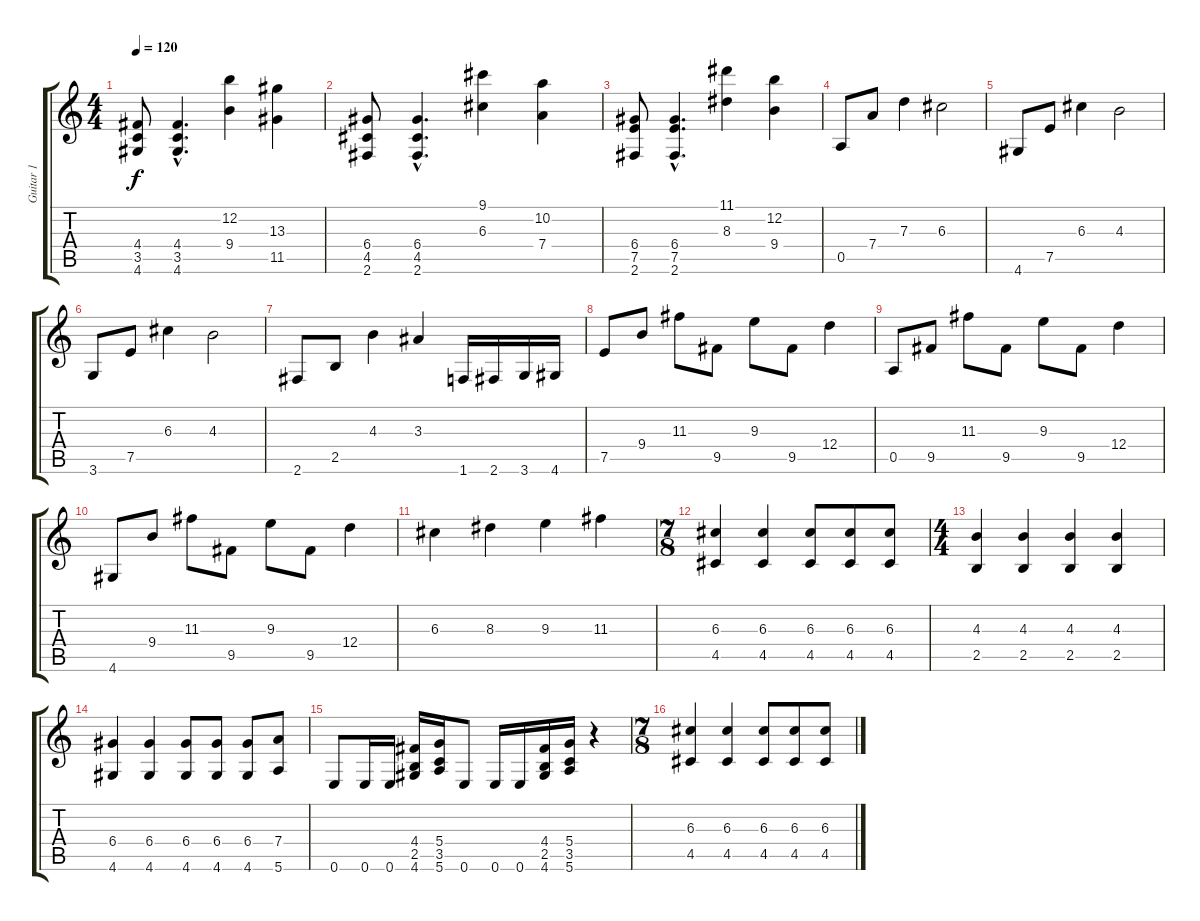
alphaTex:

\track ("Guitar 1" "Guitar 1") {instrument distortionguitar}
\staff {score tabs}
\tuning (E4 B3 G3 D3 A2 E2) {hide}
\ts (4 4)
\tempo 120
\clef g2
\ks c
(4.4 3.5 4.6).8{dy f} (4.4{hac} 3.5{hac} 4.6{hac}).4{d} (12.2 9.4).4 (13.3 11.5).4 |
(6.4 4.5 2.6).8 (6.4{hac} 4.5{hac} 2.6{hac}).4{d} (9.1 6.3).4 (10.2 7.4).4 |
(6.4 7.5 2.6).8 (6.4{hac} 7.5{hac} 2.6{hac}).4{d} (11.1 8.3).4 (12.2 9.4).4 |
0.5.8 7.4.8 7.3.4 6.3.2 |
4.6.8 7.5.8 6.3.4 4.3.2 |
3.6.8 7.5.8 6.3.4 4.3.2 |
2.6.8 2.5.8 4.3.4 3.3.4 1.6.16 2.6.16 3.6.16 4.6.16 |
7.5.8 9.4.8 11.3.8 9.5.8 9.3.8 9.5.8 12.4.4 |
0.5.8 9.5.8 11.3.8 9.5.8 9.3.8 9.5.8 12.4.4 |
4.6.8 9.4.8 11.3.8 9.5.8 9.3.8 9.5.8 12.4.4 |
6.3.4 8.3.4 9.3.4 11.3.4 |
\ts (7 8)
(6.3 4.5).4 (6.3 4.5).4 (6.3 4.5).8 (6.3 4.5).8 (6.3 4.5).8 |
\ts (4 4)
(4.3 2.5).4 (4.3 2.5).4 (4.3 2.5).4 (4.3 2.5).4 |
(6.4 4.6).4 (6.4 4.6).4 (6.4 4.6).8 (6.4 4.6).8 (6.4 4.6).8 (7.4 5.6).8 |
0.6.8 0.6.16 0.6.16 (4.4 2.5 4.6).16 (5.4 3.5 5.6).16 0.6.8 0.6.16 0.6.16 (4.4 2.5 4.6).16 (5.4 3.5 5.6).16 r.4 |
\ts (7 8)
(6.3 4.5).4 (6.3 4.5).4 (6.3 4.5).8 (6.3 4.5).8 (6.3 4.5).8
